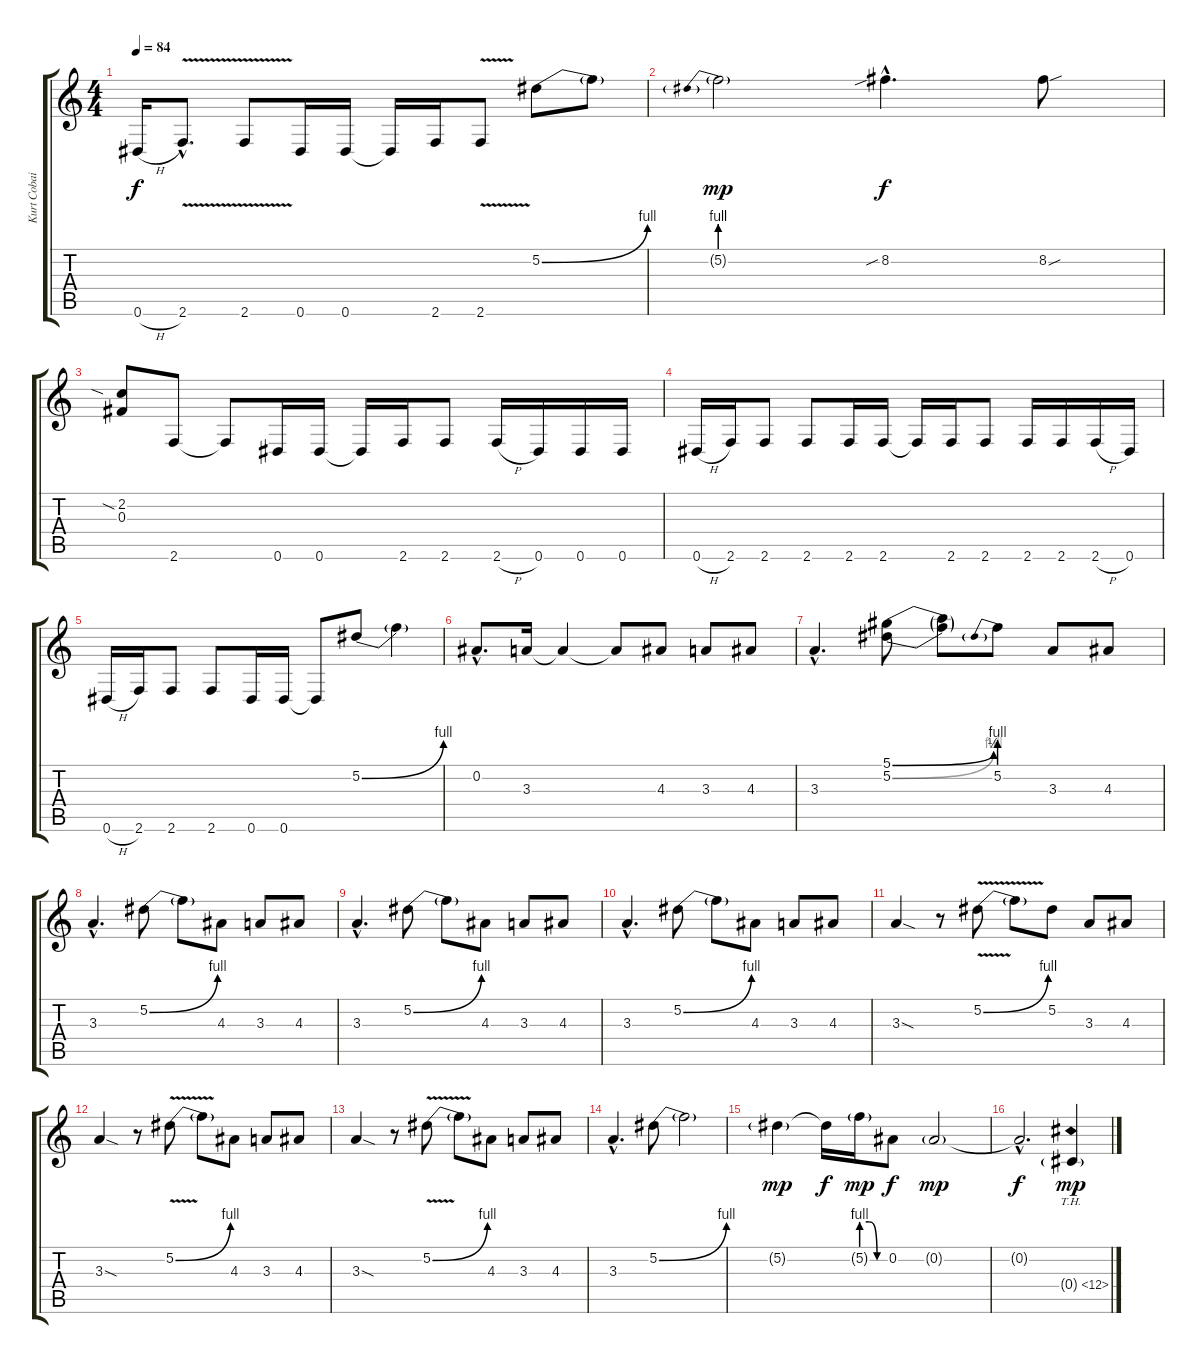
\track ("Kurt Cobain (distortion)" "Kurt Cobai") {instrument distortionguitar}
\staff {score tabs}
\tuning (Eb4 Bb3 Gb3 Db3 Ab2 Eb2) {hide}
\ts (4 4)
\tempo 84
\clef g2
\ks c
0.6{h}.16{dy f} 2.6{v hac}.8{d} 2.6{v}.8 0.6.16 0.6.16 0.6{t}.16 2.6.16 2.6{v}.8 5.2{be (bend 0 0 60 4)}.8 5.2{t}.8 |
5.2{be (prebend 0 4 60 4) g}.2{dy mp} 8.2{sib hac}.4{d dy f} 8.2{sou}.8 |
(2.2{sia} 0.3).8 2.6.8 2.6{t}.8 0.6.16 0.6.16 0.6{t}.16 2.6.16 2.6.8 2.6{h}.16 0.6.16 0.6.16 0.6.16 |
0.6{h}.16 2.6.16 2.6.8 2.6.8 2.6.16 2.6.16 2.6{t}.16 2.6.16 2.6.8 2.6.16 2.6.16 2.6{h}.16 0.6.16 |
0.6{h}.16 2.6.16 2.6.8 2.6.8 0.6.16 0.6.16 0.6{t}.8 5.2{be (bend 0 0 60 4)}.8 5.2{t}.4 |
0.2{hac}.8{d} 3.3.16 3.3{t}.4 3.3{t}.8 4.3.8 3.3.8 4.3.8 |
3.3{hac}.4{d} (5.1{be (bend 0 0 60 2)} 5.2{be (bend 0 0 60 4)}).8 (5.1{t} 5.2{t}).8 5.2{be (prebend 0 4 60 4)}.8 3.3.8 4.3.8 |
3.3{hac}.4{d} 5.2{be (bend 0 0 60 4)}.8 5.2{t}.8 4.3.8 3.3.8 4.3.8 |
3.3{hac}.4{d} 5.2{be (bend 0 0 60 4)}.8 5.2{t}.8 4.3.8 3.3.8 4.3.8 |
3.3{hac}.4{d} 5.2{be (bend 0 0 60 4)}.8 5.2{t}.8 4.3.8 3.3.8 4.3.8 |
3.3{sod}.4 r.8 5.2{be (bend 0 0 60 4) v}.8 5.2{t}.8 5.2.8 3.3.8 4.3.8 |
3.3{sod}.4 r.8 5.2{be (bend 0 0 60 4) v}.8 5.2{t}.8 4.3.8 3.3.8 4.3.8 |
3.3{sod}.4 r.8 5.2{be (bend 0 0 60 4) v}.8 5.2{t}.8 4.3.8 3.3.8 4.3.8 |
3.3{hac}.4{d} 5.2{be (bend 0 0 60 4)}.8 5.2{t}.2 |
5.2{g}.4{dy mp} 5.2{t}.16{dy f} 5.2{be (custom 0 4 20 4 40 0 60 0) g}.16{dy mp} 0.2.8{dy f} 0.2{g}.2{dy mp} |
0.2{hac t}.2{d dy f} 0.4{th 12 g}.4{dy mp}
